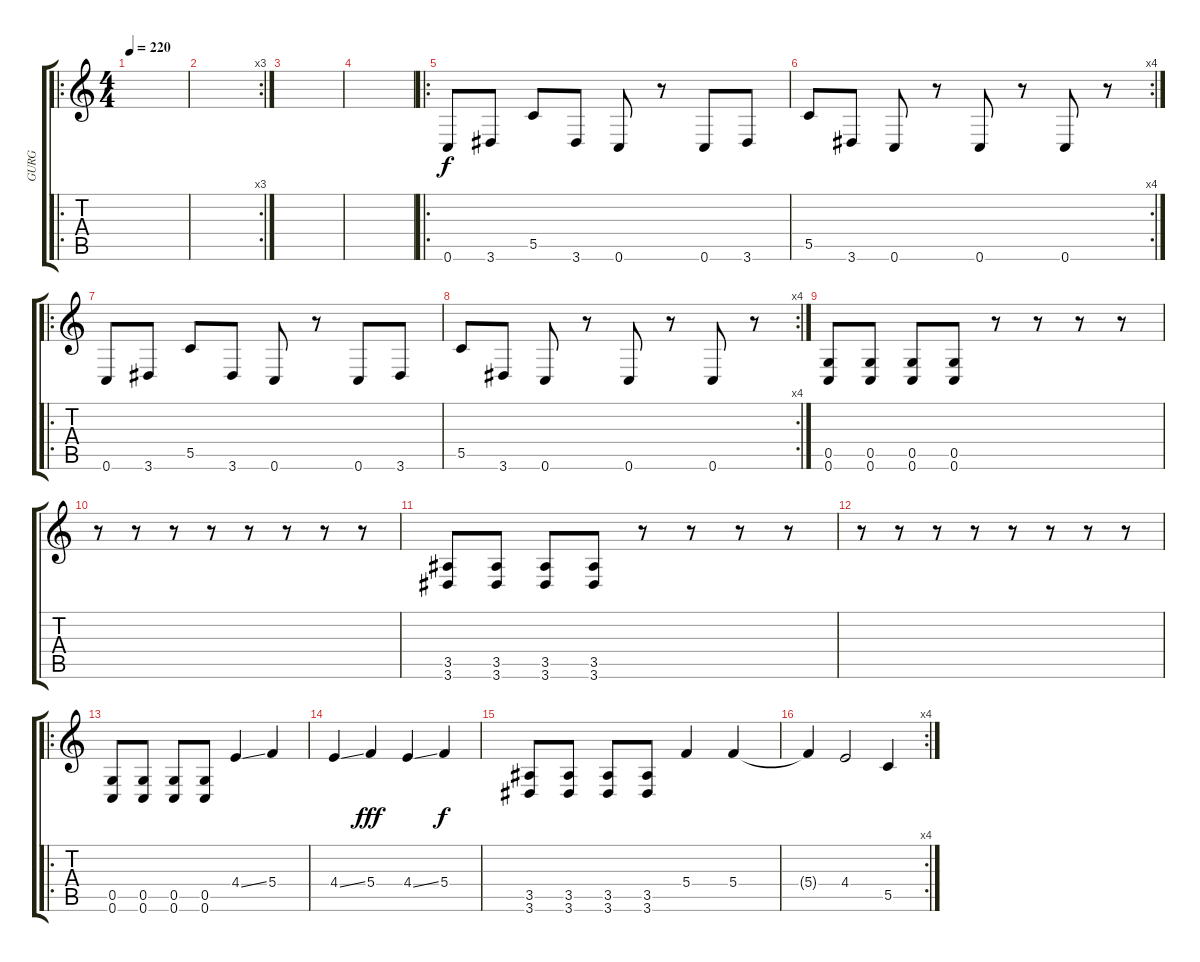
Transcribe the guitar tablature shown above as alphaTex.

\track ("GURG" "GURG") {instrument distortionguitar}
\staff {score tabs}
\tuning (D4 A3 F3 C3 G2 C2) {hide}
\ro
\ts (4 4)
\tempo 220
\clef g2
\ks c
|
\rc 3
|
|
|
\ro
0.6.8 3.6.8 5.5.8 3.6.8 0.6.8 r.8 0.6.8 3.6.8 |
\rc 4
5.5.8 3.6.8 0.6.8 r.8 0.6.8 r.8 0.6.8 r.8 |
\ro
0.6.8 3.6.8 5.5.8 3.6.8 0.6.8 r.8 0.6.8 3.6.8 |
\rc 4
5.5.8 3.6.8 0.6.8 r.8 0.6.8 r.8 0.6.8 r.8 |
(0.5 0.6).8 (0.5 0.6).8 (0.5 0.6).8 (0.5 0.6).8 r.8 r.8 r.8 r.8 |
r.8 r.8 r.8 r.8 r.8 r.8 r.8 r.8 |
(3.5 3.6).8 (3.5 3.6).8 (3.5 3.6).8 (3.5 3.6).8 r.8 r.8 r.8 r.8 |
r.8 r.8 r.8 r.8 r.8 r.8 r.8 r.8 |
\ro
(0.5 0.6).8 (0.5 0.6).8 (0.5 0.6).8 (0.5 0.6).8 4.4{ss}.4 5.4.4 |
4.4{ss}.4 5.4.4{dy fff} 4.4{ss}.4 5.4.4{dy f} |
(3.5 3.6).8 (3.5 3.6).8 (3.5 3.6).8 (3.5 3.6).8 5.4.4 5.4.4 |
\rc 4
5.4{t}.4 4.4.2 5.5.4
